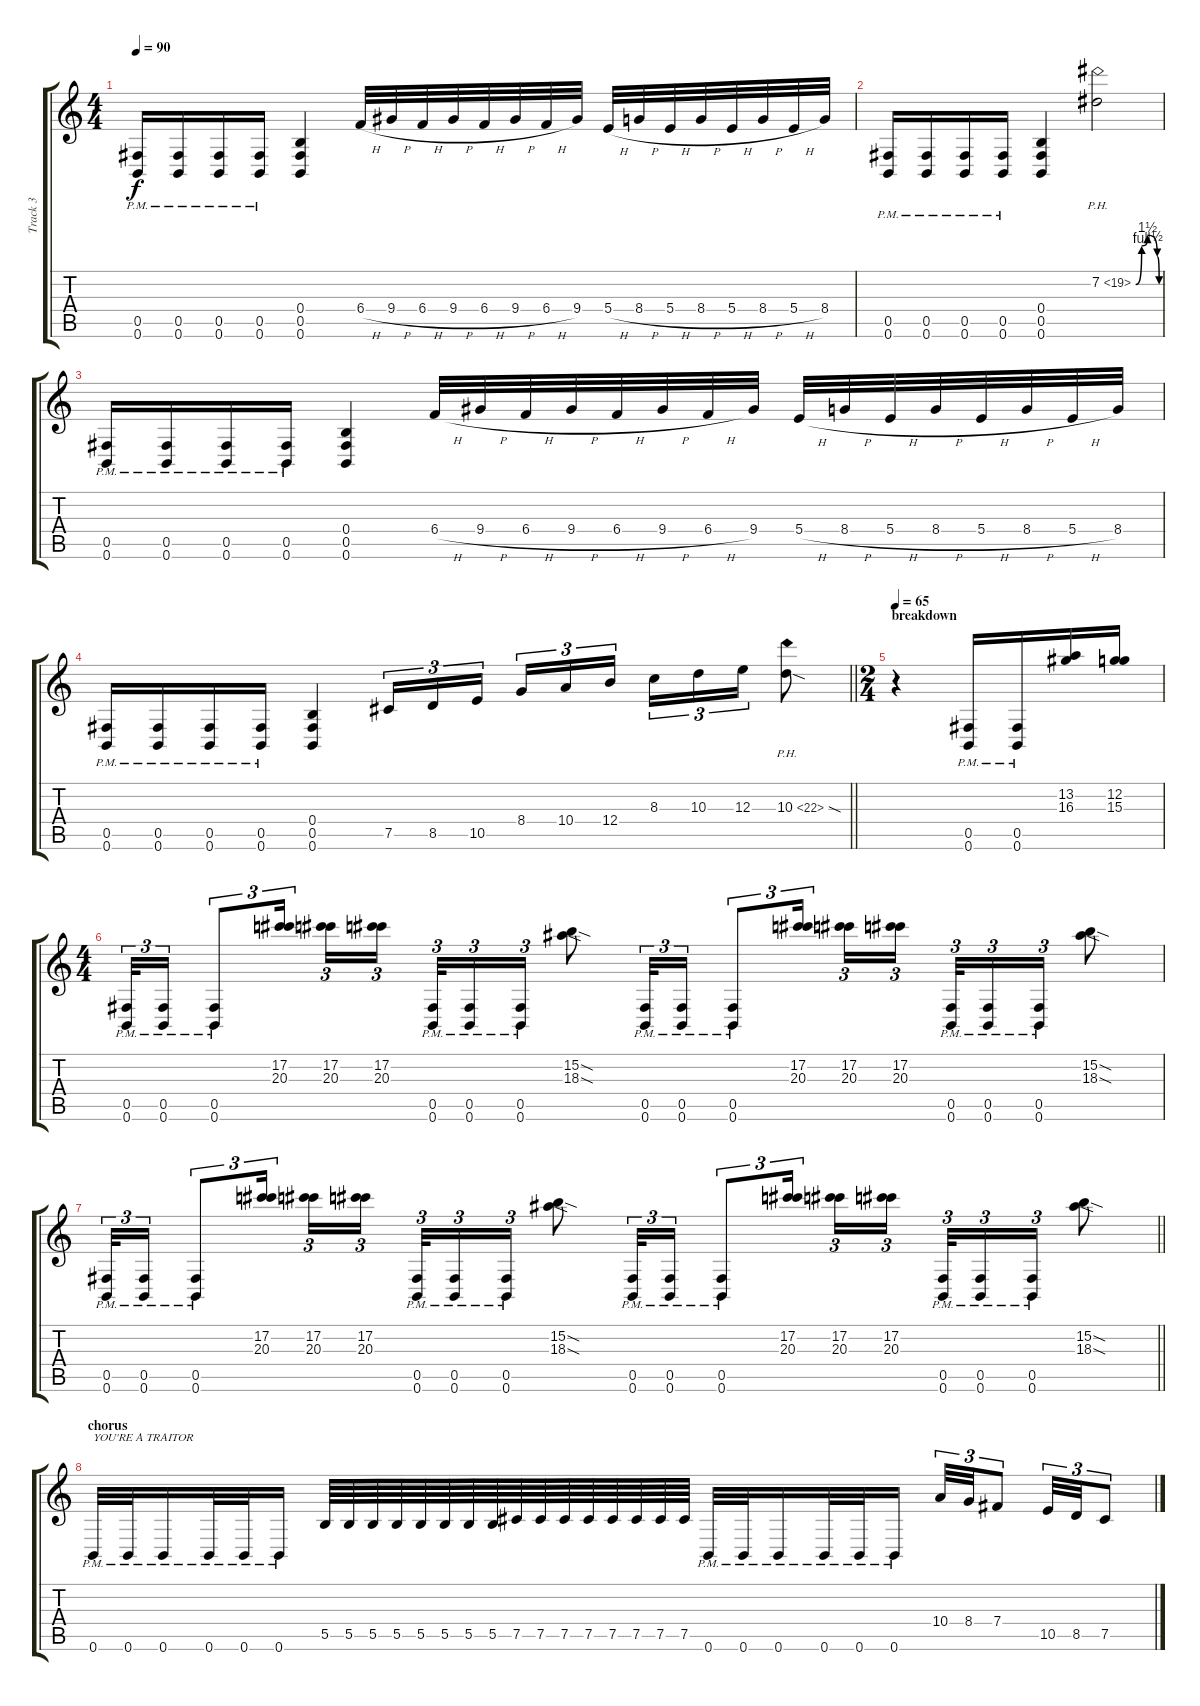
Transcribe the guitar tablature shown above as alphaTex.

\track ("Track 3" "Track 3") {instrument distortionguitar}
\staff {score tabs}
\tuning (Db4 Ab3 E3 B2 Gb2 B1) {hide}
\ts (4 4)
\tempo 90
\clef g2
\ks c
(0.5{pm} 0.6{pm}).16{dy f} (0.5{pm} 0.6{pm}).16 (0.5{pm} 0.6{pm}).16 (0.5{pm} 0.6{pm}).16 (0.4 0.5 0.6).4 6.4{h}.32 9.4{h}.32 6.4{h}.32 9.4{h}.32 6.4{h}.32 9.4{h}.32 6.4{h}.32 9.4.32 5.4{h}.32 8.4{h}.32 5.4{h}.32 8.4{h}.32 5.4{h}.32 8.4{h}.32 5.4{h}.32 8.4.32 |
(0.5{pm} 0.6{pm}).16 (0.5{pm} 0.6{pm}).16 (0.5{pm} 0.6{pm}).16 (0.5{pm} 0.6{pm}).16 (0.4 0.5 0.6).4 7.2{be (custom 0 0 15 4 30 6 55 2 60 0) ph 12}.2 |
(0.5{pm} 0.6{pm}).16 (0.5{pm} 0.6{pm}).16 (0.5{pm} 0.6{pm}).16 (0.5{pm} 0.6{pm}).16 (0.4 0.5 0.6).4 6.4{h}.32 9.4{h}.32 6.4{h}.32 9.4{h}.32 6.4{h}.32 9.4{h}.32 6.4{h}.32 9.4.32 5.4{h}.32 8.4{h}.32 5.4{h}.32 8.4{h}.32 5.4{h}.32 8.4{h}.32 5.4{h}.32 8.4.32 |
\barLineRight lightlight
(0.5{pm} 0.6{pm}).16 (0.5{pm} 0.6{pm}).16 (0.5{pm} 0.6{pm}).16 (0.5{pm} 0.6{pm}).16 (0.4 0.5 0.6).4 7.5.16{tu (3 2)} 8.5.16{tu (3 2)} 10.5.16{tu (3 2) beam splitsecondary} 8.4.16{tu (3 2)} 10.4.16{tu (3 2)} 12.4.16{tu (3 2)} 8.3.16{tu (3 2)} 10.3.16{tu (3 2)} 12.3.16{tu (3 2)} 10.3{ph 12 sod}.8 |
\ts (2 4)
\section ("" "breakdown")
\tempo 65
r.4 (0.5{pm} 0.6{pm}).16 (0.5{pm} 0.6{pm}).16 (13.2 16.3).16 (12.2 15.3).16 |
\ts (4 4)
(0.5{pm} 0.6{pm}).32{tu (3 2)} (0.5{pm} 0.6{pm}).16{tu (3 2)} (0.5{pm} 0.6{pm}).8{tu (3 2)} (17.2 20.3).16{tu (3 2) beam splitsecondary} (17.2 20.3).16{tu (3 2)} (17.2 20.3).16{tu (3 2)} (0.5{pm} 0.6{pm}).32{tu (3 2)} (0.5{pm} 0.6{pm}).16{tu (3 2)} (0.5{pm} 0.6{pm}).16{tu (3 2)} (15.2{sod} 18.3{sod}).8 (0.5{pm} 0.6{pm}).32{tu (3 2)} (0.5{pm} 0.6{pm}).16{tu (3 2)} (0.5{pm} 0.6{pm}).8{tu (3 2)} (17.2 20.3).16{tu (3 2) beam splitsecondary} (17.2 20.3).16{tu (3 2)} (17.2 20.3).16{tu (3 2)} (0.5{pm} 0.6{pm}).32{tu (3 2)} (0.5{pm} 0.6{pm}).16{tu (3 2)} (0.5{pm} 0.6{pm}).16{tu (3 2)} (15.2{sod} 18.3{sod}).8 |
\barLineRight lightlight
(0.5{pm} 0.6{pm}).32{tu (3 2)} (0.5{pm} 0.6{pm}).16{tu (3 2)} (0.5{pm} 0.6{pm}).8{tu (3 2)} (17.2 20.3).16{tu (3 2) beam splitsecondary} (17.2 20.3).16{tu (3 2)} (17.2 20.3).16{tu (3 2)} (0.5{pm} 0.6{pm}).32{tu (3 2)} (0.5{pm} 0.6{pm}).16{tu (3 2)} (0.5{pm} 0.6{pm}).16{tu (3 2)} (15.2{sod} 18.3{sod}).8 (0.5{pm} 0.6{pm}).32{tu (3 2)} (0.5{pm} 0.6{pm}).16{tu (3 2)} (0.5{pm} 0.6{pm}).8{tu (3 2)} (17.2 20.3).16{tu (3 2) beam splitsecondary} (17.2 20.3).16{tu (3 2)} (17.2 20.3).16{tu (3 2)} (0.5{pm} 0.6{pm}).32{tu (3 2)} (0.5{pm} 0.6{pm}).16{tu (3 2)} (0.5{pm} 0.6{pm}).16{tu (3 2)} (15.2{sod} 18.3{sod}).8 |
\section ("" "chorus")
0.6{pm}.32{txt "YOU'RE A TRAITOR"} 0.6{pm}.32 0.6{pm}.16 0.6{pm}.32 0.6{pm}.32 0.6{pm}.16 5.5.64 5.5.64 5.5.64 5.5.64 5.5.64 5.5.64 5.5.64 5.5.64 7.5.64 7.5.64 7.5.64 7.5.64 7.5.64 7.5.64 7.5.64 7.5.64 0.6{pm}.32 0.6{pm}.32 0.6{pm}.16 0.6{pm}.32 0.6{pm}.32 0.6{pm}.16 10.4.32{tu (3 2)} 8.4.32{tu (3 2)} 7.4.8{tu (3 2)} 10.5.32{tu (3 2)} 8.5.32{tu (3 2)} 7.5.8{tu (3 2)}
